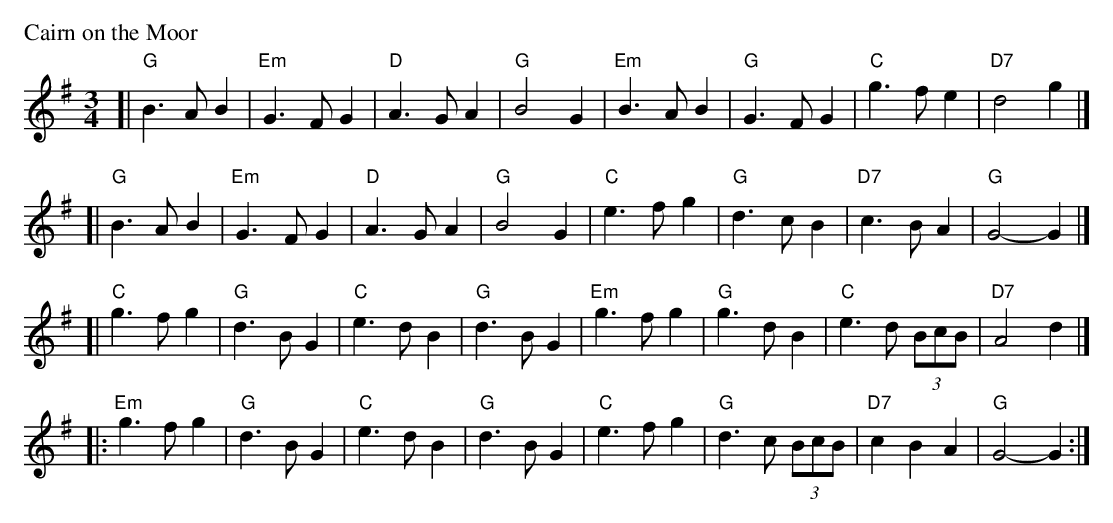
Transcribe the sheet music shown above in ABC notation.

X:1
P: Cairn on the Moor
M: 3/4
L: 1/8
K: G
[| "G"B3 A B2 |"Em"G3 F G2 | "D"A3 G A2 | "G"B4 G2 \
| "Em"B3 A B2 | "G"G3 F G2 | "C"g3 f e2 |"D7"d4 g2 |]
[| "G"B3 A B2 |"Em"G3 F G2 | "D"A3 G A2 | "G"B4 G2 \
|  "C"e3 f g2 | "G"d3 c B2 |"D7"c3 B A2 | "G"G4- G2 |]
[| "C"g3 f g2 | "G"d3 B G2 | "C"e3 d B2 | "G"d3 B G2 \
| "Em"g3 f g2 | "G"g3 d B2 | "C"e3 d (3BcB | "D7"A4 d2 |]
|:"Em"g3 f g2 | "G"d3 B G2 | "C"e3 d B2 | "G"d3 B G2 \
|  "C"e3 f g2 | "G"d3 c (3BcB | "D7"c2 B2 A2 | "G"G4- G2 :|
